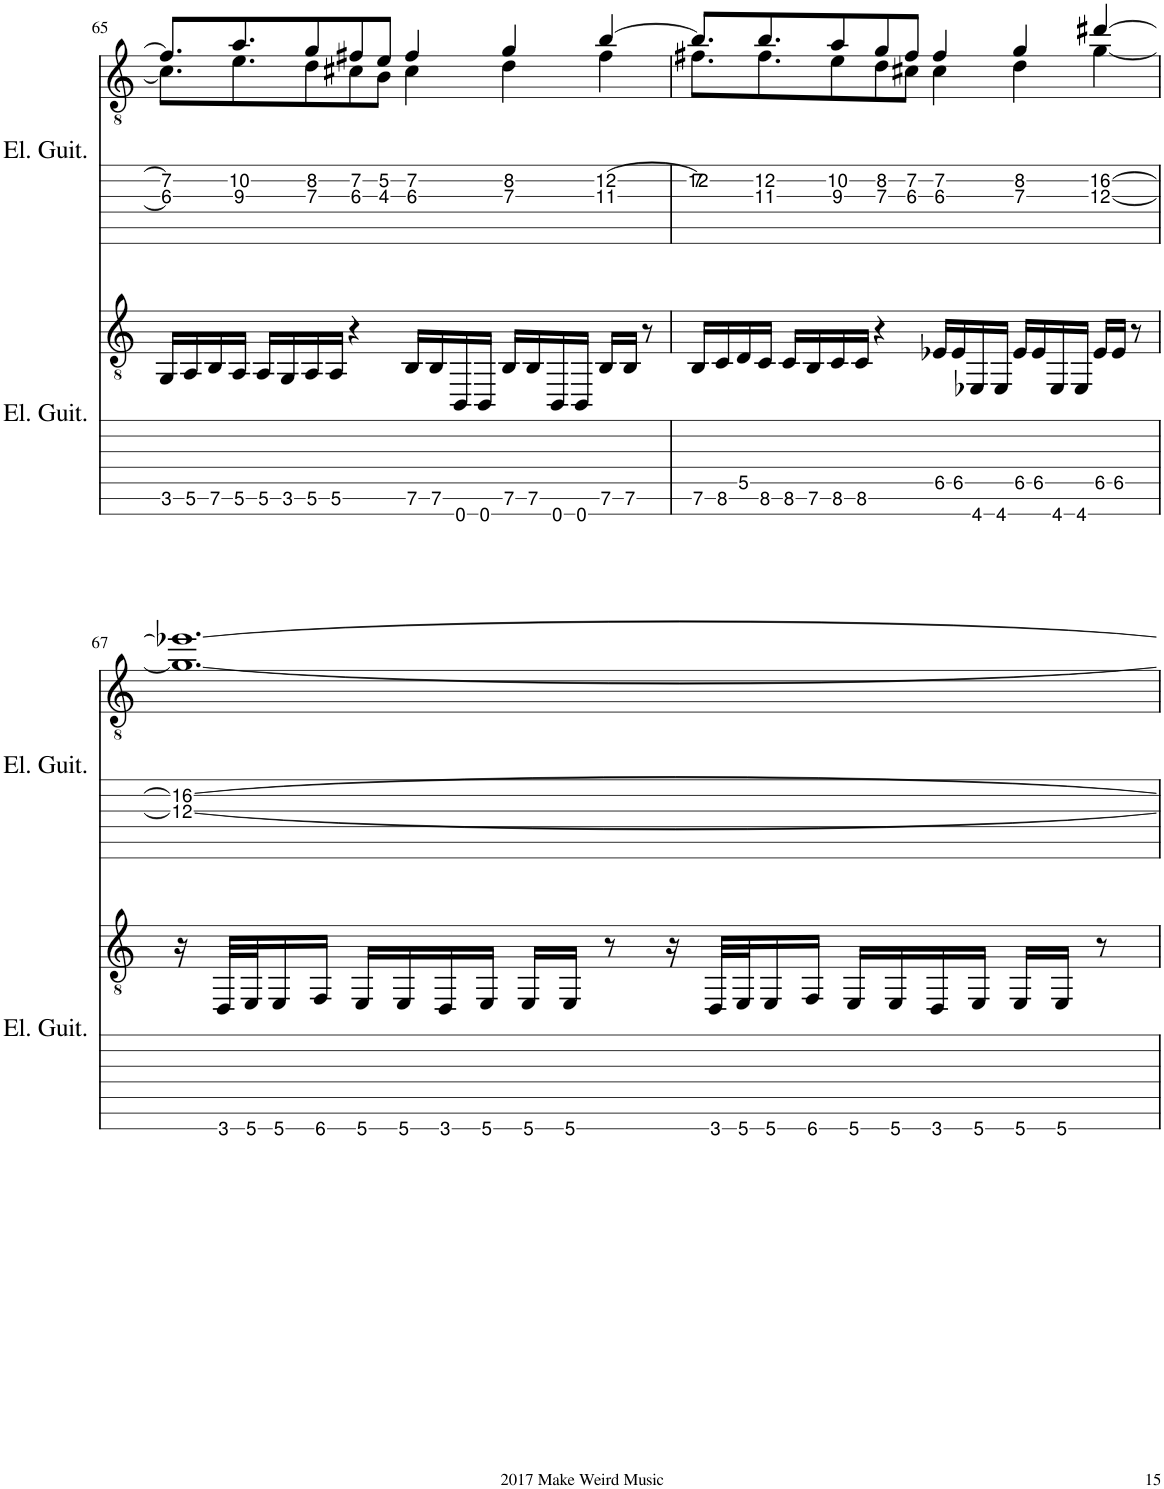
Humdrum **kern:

**kern	**kern	**kern	**kern
*part2	*part2	*part1	*part1
*staff4	*staff3	*staff2	*staff1
*I"Electric Guitar	*	*I"Electric Guitar	*
*I'El. Guit.	*	*I'El. Guit.	*
!!LO:PB:g=z
*	*clefGv2	*	*clefGv2
*k[]	*k[]	*k[]	*k[]
*M6/4	*M6/4	*M6/4	*M6/4
=65	=65	=65	=65
*	*	*^	*^
16GGLL	16GG/LL	8.f#L]	8.c#L]	8.f#/L]	8.c#\L]
16AA	16AA/	.	.	.	.
16BB	16BB/	.	.	.	.
16AA	16AA/JJ	8.a	8.e	8.a/	8.e\
16AA	16AA/LL	.	.	.	.
16GG	16GG/	.	.	.	.
16AA	16AA/	8g	8d	8g/	8d\
16AAJJ	16AA/JJ	.	.	.	.
4r	4r	8f#	8c#	8f#X/	8c#X\
.	.	8eJ	8BJ	8e/J	8B\J
16BBLL	16BB/LL	4f#	4c#	4f#/	4c#\
16BB	16BB/	.	.	.	.
16BBB	16BBB/	.	.	.	.
16BBB	16BBB/JJ	.	.	.	.
16BB	16BB/LL	4g	4d	4g/	4d\
16BB	16BB/	.	.	.	.
16BBB	16BBB/	.	.	.	.
16BBB	16BBB/JJ	.	.	.	.
16BB	16BB/LL	[4b	4f#	[4b/	4f#\
16BBJJ	16BB/JJ	.	.	.	.
8r	8r	.	.	.	.
=66	=66	=66	=66	=66	=66
16BBLL	16BB/LL	8.bL]	8.f#L	8.b/L]	8.f#X\L
16C	16C/	.	.	.	.
16D	16D/	.	.	.	.
16C	16C/JJ	8.b	8.f#	8.b/	8.f#\
16C	16C/LL	.	.	.	.
16BB	16BB/	.	.	.	.
16C	16C/	8a	8e	8a/	8e\
16CJJ	16C/JJ	.	.	.	.
4r	4r	8g	8d	8g/	8d\
.	.	8f#J	8c#J	8f#/J	8c#X\J
16E-LL	16E-X/LL	4f#	4c#	4f#/	4c#\
16E-	16E-/	.	.	.	.
16EE-	16EE-X/	.	.	.	.
16EE-	16EE-/JJ	.	.	.	.
16E-	16E-/LL	4g	4d	4g/	4d\
16E-	16E-/	.	.	.	.
16EE-	16EE-/	.	.	.	.
16EE-	16EE-/JJ	.	.	.	.
16E-	16E-/LL	[4dd#	[4g	[4dd#X/	[4g\
16E-JJ	16E-/JJ	.	.	.	.
8r	8r	.	.	.	.
*	*	*v	*v	*	*
*	*	*	*v	*v
!!LO:LB:g=z
=67	=67	=67	=67
16r	16r	1.g_ 1.ee-_	1.g_ 1.ee-X_
32DDLLL	32DD/LLL	.	.
32EEJ	32EE/J	.	.
16EE	16EE/	.	.
16FF	16FF/JJ	.	.
16EE	16EE/LL	.	.
16EE	16EE/	.	.
16DD	16DD/	.	.
16EE	16EE/JJ	.	.
16EE	16EE/LL	.	.
16EEJJ	16EE/JJ	.	.
8r	8r	.	.
16r	16r	.	.
32DDLLL	32DD/LLL	.	.
32EEJ	32EE/J	.	.
16EE	16EE/	.	.
16FF	16FF/JJ	.	.
16EE	16EE/LL	.	.
16EE	16EE/	.	.
16DD	16DD/	.	.
16EE	16EE/JJ	.	.
16EE	16EE/LL	.	.
16EEJJ	16EE/JJ	.	.
8r	8r	.	.
=	=	=	=
*-	*-	*-	*-
